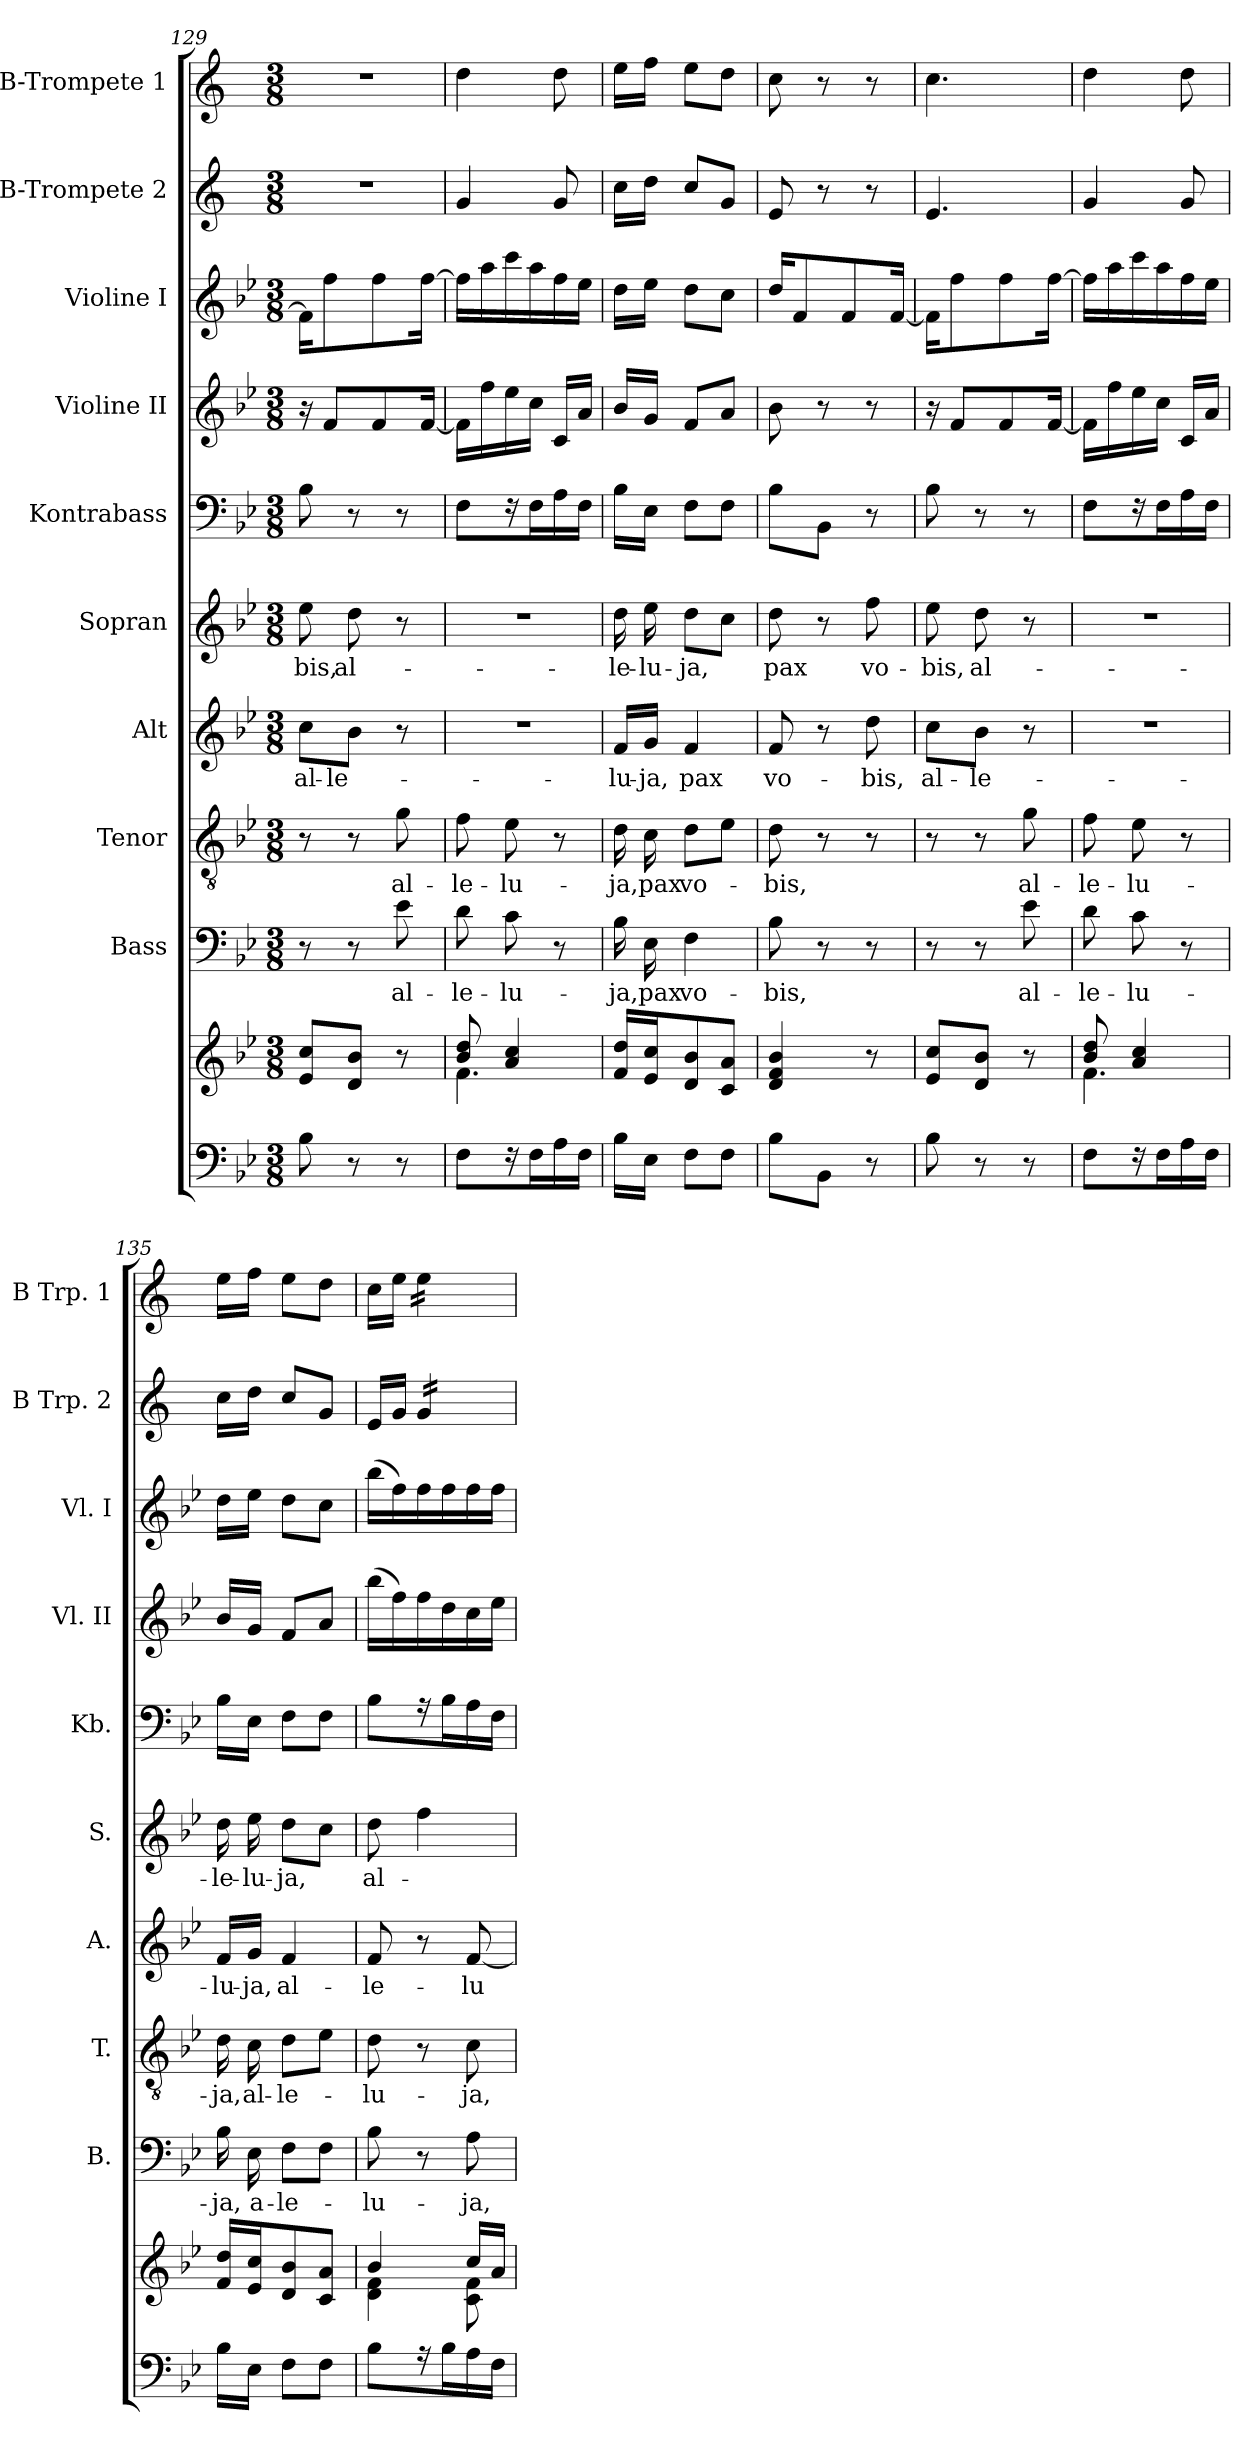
**kern	**kern	**kern	**text	**kern	**text	**kern	**text	**kern	**text	**kern	**kern	**kern	**kern	**kern
*part10	*part10	*part9	*part9	*part8	*part8	*part7	*part7	*part6	*part6	*part5	*part4	*part3	*part2	*part1
*staff11	*staff10	*staff9	*staff9	*staff8	*staff8	*staff7	*staff7	*staff6	*staff6	*staff5	*staff4	*staff3	*staff2	*staff1
*	*	*I"Bass	*	*I"Tenor	*	*I"Alt	*	*I"Sopran	*	*I"Kontrabass	*I"Violine II	*I"Violine I	*I"B-Trompete 2	*I"B-Trompete 1
*	*	*I'B.	*	*I'T.	*	*I'A.	*	*I'S.	*	*I'Kb.	*I'Vl. II	*I'Vl. I	*I'B Trp. 2	*I'B Trp. 1
*clefF4	*clefG2	*clefF4	*	*clefGv2	*	*clefG2	*	*clefG2	*	*clefF4	*clefG2	*clefG2	*clefG2	*clefG2
*	*	*	*	*	*	*	*	*	*	*ITrd7c12	*	*	*ITrd1c2	*ITrd1c2
*k[b-e-]	*k[b-e-]	*k[b-e-]	*	*k[b-e-]	*	*k[b-e-]	*	*k[b-e-]	*	*k[b-e-]	*k[b-e-]	*k[b-e-]	*k[b-e-]	*k[b-e-]
*B-:	*B-:	*B-:	*	*B-:	*	*B-:	*	*B-:	*	*B-:	*B-:	*B-:	*B-:	*B-:
*M3/8	*M3/8	*M3/8	*	*M3/8	*	*M3/8	*	*M3/8	*	*M3/8	*M3/8	*M3/8	*M3/8	*M3/8
=129	=129	=129	=129	=129	=129	=129	=129	=129	=129	=129	=129	=129	=129	=129
!	!	!	!	!	!	!	!LO:LY:b	!	!LO:LY:b	!	!	!	!	!
8B-\	8e-/ 8cc/L	8r	.	8r	.	8cc\L	al-	8ee-\	-bis,	8BB-\	16r	16f\KL]	4.r	4.r
.	.	.	.	.	.	.	.	.	.	.	8f/L	8ff\	.	.
!	!	!	!	!	!	!	!LO:LY:b	!	!LO:LY:b	!	!	!	!	!
8r	8d/ 8b-/J	8r	.	8r	.	8b-\J	-le-	8dd\	al-	8r	.	.	.	.
.	.	.	.	.	.	.	.	.	.	.	8f/	8ff\	.	.
!	!	!	!LO:LY:b	!	!LO:LY:b	!	!	!	!	!	!	!	!	!
8r	8r	8e-\	al-	8g\	al-	8r	.	8r	.	8r	.	.	.	.
.	.	.	.	.	.	.	.	.	.	.	[16f/Jk	[16ff\Jk	.	.
=130	=130	=130	=130	=130	=130	=130	=130	=130	=130	=130	=130	=130	=130	=130
*	*^	*	*	*	*	*	*	*	*	*	*	*	*	*
!	!	!	!	!LO:LY:b	!	!LO:LY:b	!	!	!	!	!	!	!	!	!
8F\L	8b-/ 8dd/	4.f\	8d\	-le-	8f\	-le-	4.r	.	4.r	.	8FF\L	16f\LL]	16ff\LL]	4f/	4cc\
.	.	.	.	.	.	.	.	.	.	.	.	16ff\	16aa\	.	.
!	!	!	!	!LO:LY:b	!	!LO:LY:b	!	!	!	!	!	!	!	!	!
16r	4a/ 4cc/	.	8c\	-lu-	8e-\	-lu-	.	.	.	.	16r	16ee-\	16ccc\	.	.
16F\L	.	.	.	.	.	.	.	.	.	.	16FF\L	16cc\JJ	16aa\	.	.
16A\	.	.	8r	.	8r	.	.	.	.	.	16AA\	16c/LL	16ff\	8f/	8cc\
16F\JJ	.	.	.	.	.	.	.	.	.	.	16FF\JJ	16a/JJ	16ee-\JJ	.	.
*	*v	*v	*	*	*	*	*	*	*	*	*	*	*	*	*
=131	=131	=131	=131	=131	=131	=131	=131	=131	=131	=131	=131	=131	=131	=131
!	!	!	!LO:LY:b	!	!LO:LY:b	!	!LO:LY:b	!	!LO:LY:b	!	!	!	!	!
16B-\LL	16f/ 16dd/LL	16B-\	-ja,	16d\	-ja,	16f/LL	-lu-	16dd\	-le-	16BB-\LL	16b-/LL	16dd\LL	16b-\LL	16dd\LL
!	!	!	!LO:LY:b	!	!LO:LY:b	!	!LO:LY:b	!	!LO:LY:b	!	!	!	!	!
16E-\JJ	16e-/ 16cc/J	16E-\	pax	16c\	pax	16g/JJ	-ja,	16ee-\	-lu-	16EE-\JJ	16g/JJ	16ee-\JJ	16cc\JJ	16ee-\JJ
!	!	!	!LO:LY:b	!	!LO:LY:b	!	!LO:LY:b	!	!LO:LY:b	!	!	!	!	!
8F\L	8d/ 8b-/	4F\	vo-	8d\L	vo-	4f/	pax	8dd\L	-ja,	8FF\L	8f/L	8dd\L	8b-/L	8dd\L
8F\J	8c/ 8a/J	.	.	8e-\J	.	.	.	8cc\J	.	8FF\J	8a/J	8cc\J	8f/J	8cc\J
=132	=132	=132	=132	=132	=132	=132	=132	=132	=132	=132	=132	=132	=132	=132
!	!	!	!LO:LY:b	!	!LO:LY:b	!	!LO:LY:b	!	!LO:LY:b	!	!	!	!	!
8B-\L	4d/ 4f/ 4b-/	8B-\	-bis,	8d\	-bis,	8f/	vo-	8dd\	pax	8BB-\L	8b-\	16dd/KL	8d/	8b-\
.	.	.	.	.	.	.	.	.	.	.	.	8f/	.	.
8BB-\J	.	8r	.	8r	.	8r	.	8r	.	8BBB-\J	8r	.	8r	8r
.	.	.	.	.	.	.	.	.	.	.	.	8f/	.	.
!	!	!	!	!	!	!	!LO:LY:b	!	!LO:LY:b	!	!	!	!	!
8r	8r	8r	.	8r	.	8dd\	-bis,	8ff\	vo-	8r	8r	.	8r	8r
.	.	.	.	.	.	.	.	.	.	.	.	[16f/Jk	.	.
=133	=133	=133	=133	=133	=133	=133	=133	=133	=133	=133	=133	=133	=133	=133
!	!	!	!	!	!	!	!LO:LY:b	!	!LO:LY:b	!	!	!	!	!
8B-\	8e-/ 8cc/L	8r	.	8r	.	8cc\L	al-	8ee-\	-bis,	8BB-\	16r	16f\KL]	4.d/	4.b-\
.	.	.	.	.	.	.	.	.	.	.	8f/L	8ff\	.	.
!	!	!	!	!	!	!	!LO:LY:b	!	!LO:LY:b	!	!	!	!	!
8r	8d/ 8b-/J	8r	.	8r	.	8b-\J	-le-	8dd\	al-	8r	.	.	.	.
.	.	.	.	.	.	.	.	.	.	.	8f/	8ff\	.	.
!	!	!	!LO:LY:b	!	!LO:LY:b	!	!	!	!	!	!	!	!	!
8r	8r	8e-\	al-	8g\	al-	8r	.	8r	.	8r	.	.	.	.
.	.	.	.	.	.	.	.	.	.	.	[16f/Jk	[16ff\Jk	.	.
!!LO:PB:g=z
=134	=134	=134	=134	=134	=134	=134	=134	=134	=134	=134	=134	=134	=134	=134
*	*^	*	*	*	*	*	*	*	*	*	*	*	*	*
!	!	!	!	!LO:LY:b	!	!LO:LY:b	!	!	!	!	!	!	!	!	!
8F\L	8b-/ 8dd/	4.f\	8d\	-le-	8f\	-le-	4.r	.	4.r	.	8FF\L	16f\LL]	16ff\LL]	4f/	4cc\
.	.	.	.	.	.	.	.	.	.	.	.	16ff\	16aa\	.	.
!	!	!	!	!LO:LY:b	!	!LO:LY:b	!	!	!	!	!	!	!	!	!
16r	4a/ 4cc/	.	8c\	-lu-	8e-\	-lu-	.	.	.	.	16r	16ee-\	16ccc\	.	.
16F\L	.	.	.	.	.	.	.	.	.	.	16FF\L	16cc\JJ	16aa\	.	.
16A\	.	.	8r	.	8r	.	.	.	.	.	16AA\	16c/LL	16ff\	8f/	8cc\
16F\JJ	.	.	.	.	.	.	.	.	.	.	16FF\JJ	16a/JJ	16ee-\JJ	.	.
*	*v	*v	*	*	*	*	*	*	*	*	*	*	*	*	*
=135	=135	=135	=135	=135	=135	=135	=135	=135	=135	=135	=135	=135	=135	=135
!	!	!	!LO:LY:b	!	!LO:LY:b	!	!LO:LY:b	!	!LO:LY:b	!	!	!	!	!
16B-\LL	16f/ 16dd/LL	16B-\	-ja,	16d\	-ja,	16f/LL	-lu-	16dd\	-le-	16BB-\LL	16b-/LL	16dd\LL	16b-\LL	16dd\LL
!	!	!	!LO:LY:b	!	!LO:LY:b	!	!LO:LY:b	!	!LO:LY:b	!	!	!	!	!
16E-\JJ	16e-/ 16cc/J	16E-\	a-	16c\	al-	16g/JJ	-ja,	16ee-\	-lu-	16EE-\JJ	16g/JJ	16ee-\JJ	16cc\JJ	16ee-\JJ
!	!	!	!LO:LY:b	!	!LO:LY:b	!	!LO:LY:b	!	!LO:LY:b	!	!	!	!	!
8F\L	8d/ 8b-/	8F\L	-le-	8d\L	-le-	4f/	al-	8dd\L	-ja,	8FF\L	8f/L	8dd\L	8b-/L	8dd\L
8F\J	8c/ 8a/J	8F\J	.	8e-\J	.	.	.	8cc\J	.	8FF\J	8a/J	8cc\J	8f/J	8cc\J
=136	=136	=136	=136	=136	=136	=136	=136	=136	=136	=136	=136	=136	=136	=136
*	*^	*	*	*	*	*	*	*	*	*	*	*	*	*
!	!	!	!	!LO:LY:b	!	!LO:LY:b	!	!LO:LY:b	!	!LO:LY:b	!	!	!	!	!
8B-\L	4b-/	4d\ 4f\	8B-\	-lu-	8d\	-lu-	8f/	-le-	8dd\	al-	8BB-\L	(>16bb-\LL	(>16bb-\LL	16d/LL	16b-\LL
.	.	.	.	.	.	.	.	.	.	.	.	16ff\)	16ff\)	16f/JJ	16dd\JJ
*	*	*	*	*	*	*	*	*	*	*	*	*	*	*tremolo	*
*	*	*	*	*	*	*	*	*	*	*	*	*	*	*	*tremolo
16r	.	.	8r	.	8r	.	8r	.	4ff\	.	16r	16ff\	16ff\	16f/LL	16dd\LL
16B-\L	.	.	.	.	.	.	.	.	.	.	16BB-\L	16dd\	16ff\	16f/	16dd\
!	!	!	!	!LO:LY:b	!	!LO:LY:b	!	!LO:LY:b	!	!	!	!	!	!	!
16A\	16cc/LL	8c\ 8f\	8A\	-ja,	8c\	-ja,	[8f/	-lu-	.	.	16AA\	16cc\	16ff\	16f/	16dd\
16F\JJ	16a/JJ	.	.	.	.	.	.	.	.	.	16FF\JJ	16ee-\JJ	16ff\JJ	16f/JJ	16dd\JJ
*	*	*	*	*	*	*	*	*	*	*	*	*	*	*	*Xtremolo
*	*	*	*	*	*	*	*	*	*	*	*	*	*	*Xtremolo	*
*	*v	*v	*	*	*	*	*	*	*	*	*	*	*	*	*
=	=	=	=	=	=	=	=	=	=	=	=	=	=	=
*-	*-	*-	*-	*-	*-	*-	*-	*-	*-	*-	*-	*-	*-	*-
